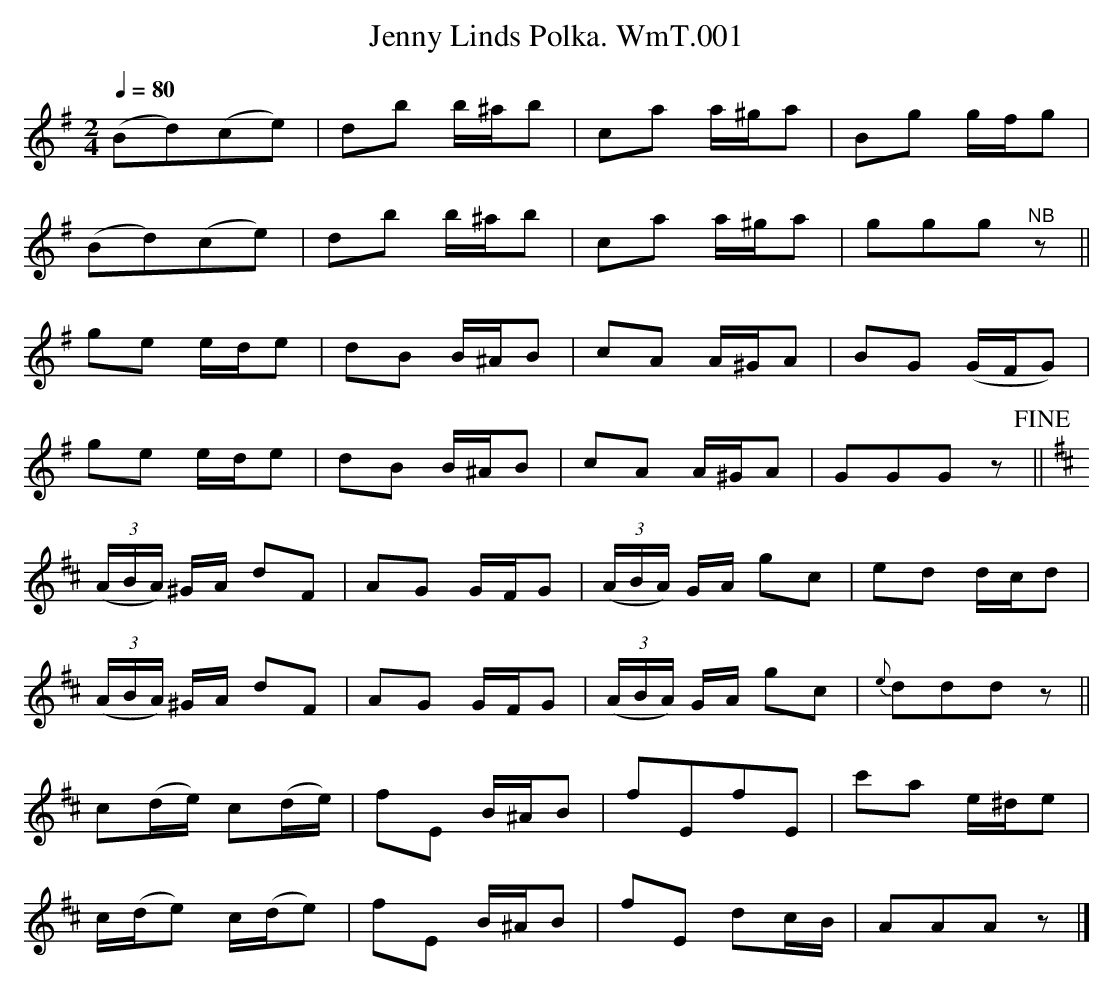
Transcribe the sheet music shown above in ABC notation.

X:1
T:Jenny Linds Polka. WmT.001
M:2/4
L:1/8
Q:1/4=80
K:G
(Bd)(ce)|db b/^a/b|ca a/^g/a|Bg g/f/g|
(Bd)(ce)|db b/^a/b|ca a/^g/a|ggg"^NB"z||
ge e/d/e|dB B/^A/B|cA A/^G/A|BG (G/F/G)|
ge e/d/e|dB B/^A/B|cA A/^G/A|GGGz !fine!||
K:D
(3(A/B/A/) ^G/A/ dF|AG G/F/G|(3(A/B/A/) G/A/ gc|ed d/c/d|
(3(A/B/A/) ^G/A/ dF|AG G/F/G|(3(A/B/A/) G/A/ gc|{e}dddz||
c(d/e/) c(d/e/)|fE B/^A/B|fEfE|c'a e/^d/e|
c/(d/e) c/(d/e)|fE B/^A/B|fE dc/B/|AAAz|]
